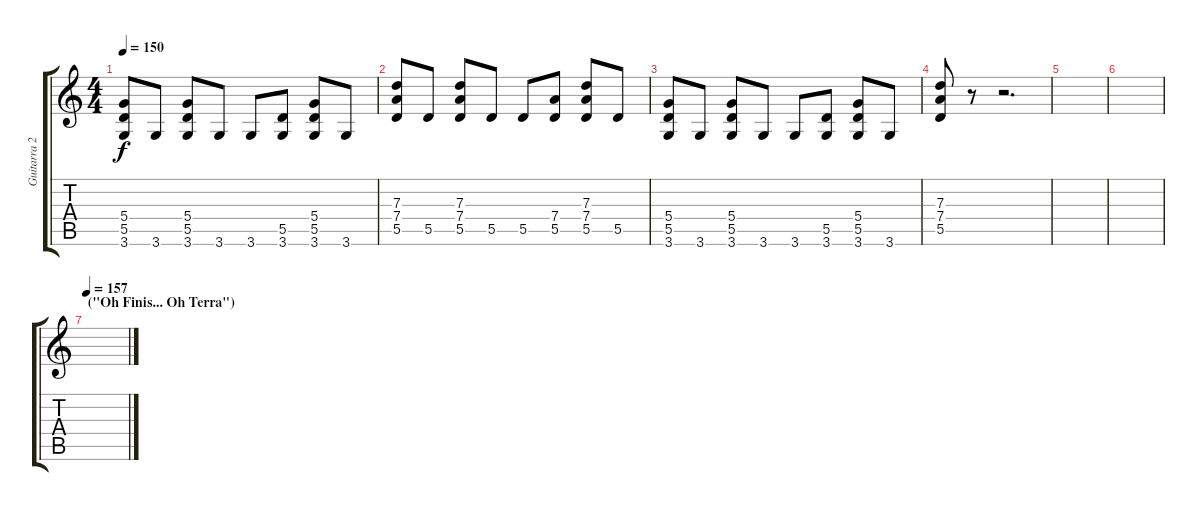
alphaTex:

\track ("Guitarra 2" "Guitarra 2") {instrument acousticguitarsteel}
\staff {score tabs}
\tuning (E4 B3 G3 D3 A2 E2) {hide}
\ts (4 4)
\tempo 150
\clef g2
\ks c
(5.4 5.5 3.6).8{dy f} 3.6.8 (5.4 5.5 3.6).8 3.6.8 3.6.8 (5.5 3.6).8 (5.4 5.5 3.6).8 3.6.8 |
(7.3 7.4 5.5).8 5.5.8 (7.3 7.4 5.5).8 5.5.8 5.5.8 (7.4 5.5).8 (7.3 7.4 5.5).8 5.5.8 |
(5.4 5.5 3.6).8 3.6.8 (5.4 5.5 3.6).8 3.6.8 3.6.8 (5.5 3.6).8 (5.4 5.5 3.6).8 3.6.8 |
(7.3 7.4 5.5).8 r.8 r.2{d} |
|
|
\section ("" "(\"Oh Finis... Oh Terra\")")
\tempo 157
